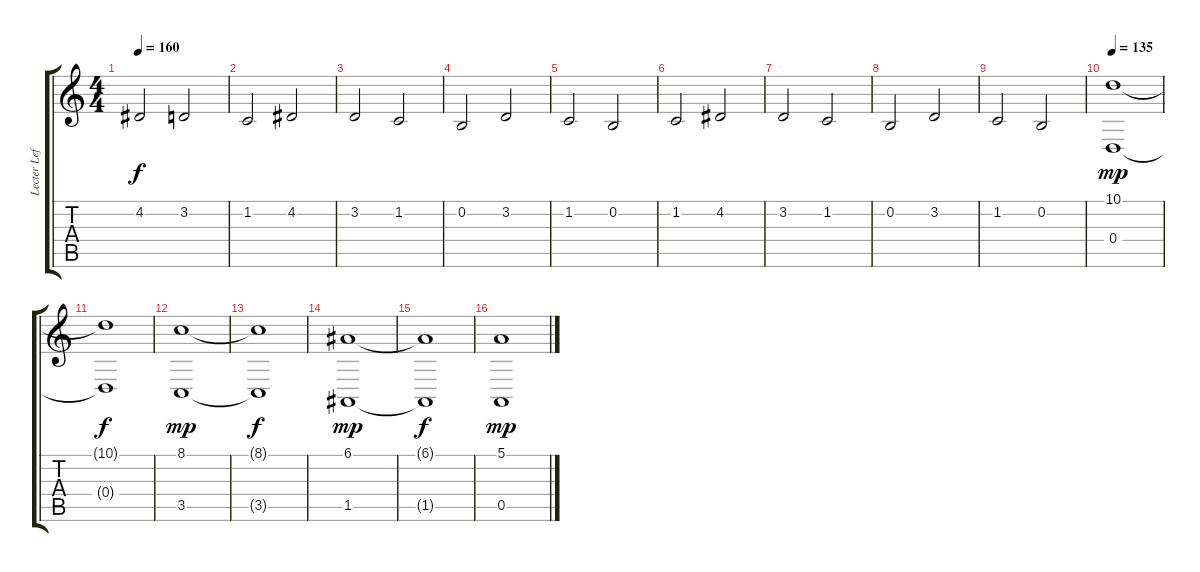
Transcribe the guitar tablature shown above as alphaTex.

\track ("Lecter Left" "Lecter Lef") {instrument pad4choir}
\staff {score tabs}
\tuning (E4 B3 G3 D3 A2 E2) {hide}
\ts (4 4)
\tempo 160
\clef g2
\ks c
4.2.2{dy f} 3.2.2 |
1.2.2 4.2.2 |
3.2.2 1.2.2 |
0.2.2 3.2.2 |
1.2.2 0.2.2 |
1.2.2 4.2.2 |
3.2.2 1.2.2 |
0.2.2 3.2.2 |
1.2.2 0.2.2 |
\tempo 135
(10.1 0.4).1{dy mp instrument stringensemble1} |
(10.1{t} 0.4{t}).1{dy f} |
(8.1 3.5).1{dy mp} |
(8.1{t} 3.5{t}).1{dy f} |
(6.1 1.5).1{dy mp} |
(6.1{t} 1.5{t}).1{dy f} |
(5.1 0.5).1{dy mp}
